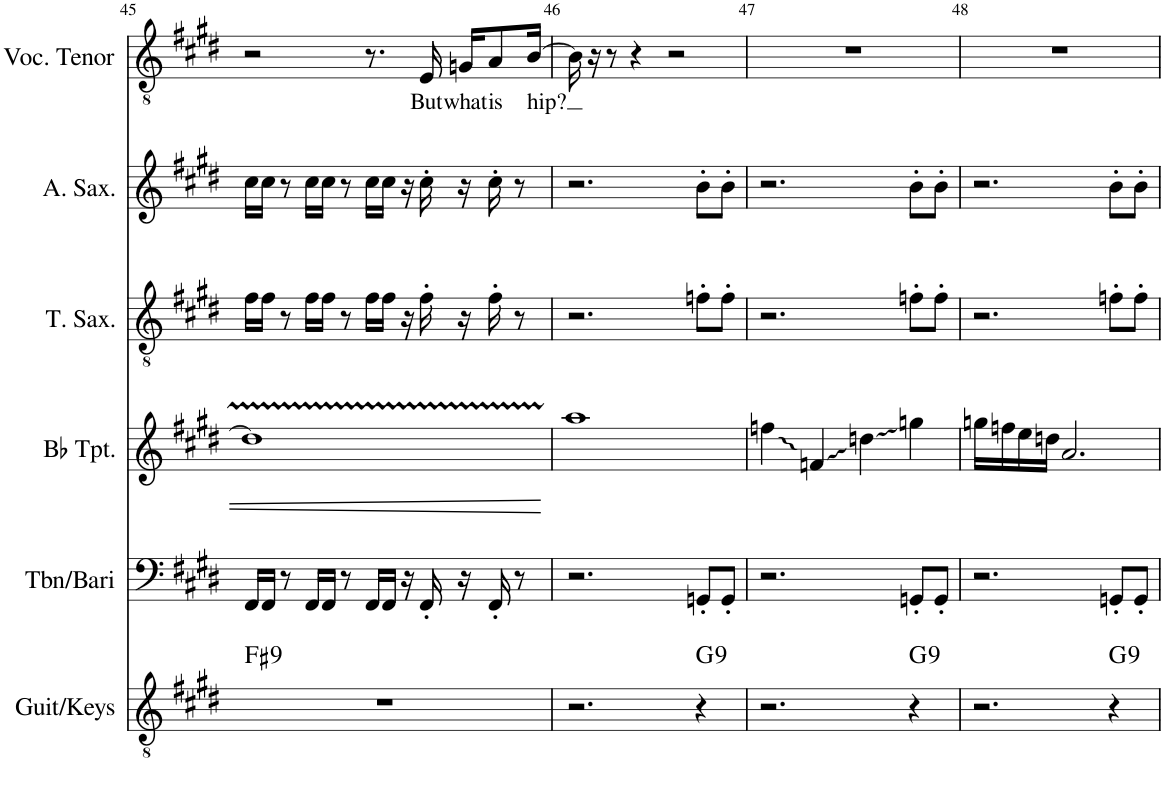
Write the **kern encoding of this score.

**kern	**harte	**kern	**kern	**kern	**kern	**kern	**text
*part6	*part6	*part5	*part4	*part3	*part2	*part1	*part1
*staff6	*	*staff5	*staff4	*staff3	*staff2	*staff1	*staff1
*I"Guit/Keys	*	*I"Tbn/Bari	*I"Bb Trumpet	*I"T. Sax.	*I"Alto Sax	*I"Voc. Tenor	*
*I'Guit/Keys	*	*I'Tbn/Bari	*I'Bb Tpt.	*I'T. Sax.	*I'A. Sax.	*I'Voc. Tenor	*
!!LO:PB:g=z
*clefGv2	*	*clefF4	*clefG2	*clefGv2	*clefG2	*clefGv2	*
*	*	*	*ITrd1c2	*ITrd8c14	*ITrd5c9	*	*
*k[f#c#g#d#]	*	*k[f#c#g#d#]	*k[f#c#g#d#]	*k[f#c#g#d#]	*k[f#c#g#d#]	*k[f#c#g#d#]	*
*M4/4	*	*M4/4	*M4/4	*M4/4	*M4/4	*M4/4	*
=45	=45	=45	=45	=45	=45	=45	=45
!	!LO:H:kt=9	!	!	!	!	!	!
1r	F#:9	16FF#/LL	1dd]	16f#\LL	16cc#\LL	2r	.
.	.	16FF#/JJ	.	16f#\JJ	16cc#\JJ	.	.
.	.	8r	.	8r	8r	.	.
.	.	16FF#/LL	.	16f#\LL	16cc#\LL	.	.
.	.	16FF#/JJ	.	16f#\JJ	16cc#\JJ	.	.
.	.	8r	.	8r	8r	.	.
.	.	16FF#/LL	.	16f#\LL	16cc#\LL	8.r	.
.	.	16FF#/JJ	.	16f#\JJ	16cc#\JJ	.	.
.	.	16r	.	16r	16r	.	.
!	!	!	!	!	!	!	!LO:LY:b
.	.	16FF#'/	.	16f#'\	16cc#'\	16E/	But
!	!	!	!	!	!	!	!LO:LY:b
.	.	16r	.	16r	16r	16Gn/KL	what
!	!	!	!	!	!	!	!LO:LY:b
.	.	16FF#'/	.	16f#'\	16cc#'\	8A/	is
.	.	8r	.	8r	8r	.	.
!	!	!	!	!	!	!	!LO:LY:b
.	.	.	.	.	.	[16B/Jk	hip?
=46	=46	=46	=46	=46	=46	=46	=46
2.r	.	2.r	1aa	2.r	2.r	16B\]	.
.	.	.	.	.	.	16r	.
.	.	.	.	.	.	8r	.
.	.	.	.	.	.	4r	.
.	.	.	.	.	.	2r	.
!	!LO:H:kt=9	!	!	!	!	!	!
4r	G:9	8GGn'/L	.	8fn'\L	8b'\L	.	.
.	.	8GG'/J	.	8f'\J	8b'\J	.	.
=47	=47	=47	=47	=47	=47	=47	=47
2.r	.	2.r	4ffn\	2.r	2.r	1r	.
.	.	.	4fn/	.	.	.	.
.	.	.	4ddn\	.	.	.	.
!	!LO:H:kt=9	!	!	!	!	!	!
4r	G:9	8GGn'/L	4ggn\	8fn'\L	8b'\L	.	.
.	.	8GG'/J	.	8f'\J	8b'\J	.	.
=48	=48	=48	=48	=48	=48	=48	=48
2.r	.	2.r	16ggn\LL	2.r	2.r	1r	.
.	.	.	16ffn\	.	.	.	.
.	.	.	16ee\	.	.	.	.
.	.	.	16ddn\JJ	.	.	.	.
.	.	.	2.a/	.	.	.	.
!	!LO:H:kt=9	!	!	!	!	!	!
4r	G:9	8GGn'/L	.	8fn'\L	8b'\L	.	.
.	.	8GG'/J	.	8f'\J	8b'\J	.	.
=	=	=	=	=	=	=	=
*-	*-	*-	*-	*-	*-	*-	*-
